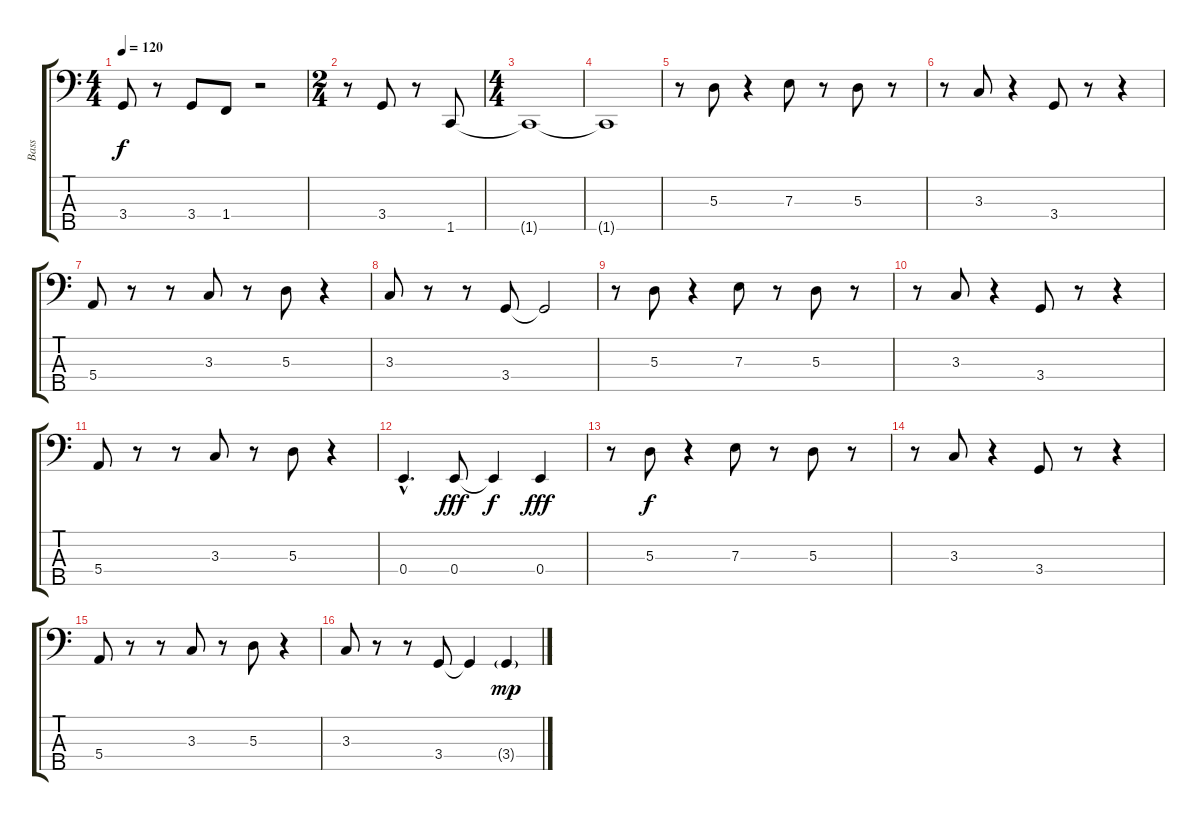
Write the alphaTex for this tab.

\track ("Bass" "Bass") {instrument slapbass1}
\staff {score tabs}
\tuning (G2 D2 A1 E1 B0) {hide}
\ts (4 4)
\tempo 120
\clef f4
\ks c
3.4.8{dy f} r.8 3.4.8 1.4.8 r.2 |
\ts (2 4)
r.8 3.4.8 r.8 1.5.8 |
\ts (4 4)
1.5{t}.1 |
1.5{t}.1 |
r.8 5.3.8 r.4 7.3.8 r.8 5.3.8 r.8 |
r.8 3.3.8 r.4 3.4.8 r.8 r.4 |
5.4.8 r.8 r.8 3.3.8 r.8 5.3.8 r.4 |
3.3.8 r.8 r.8 3.4.8 3.4{t}.2 |
r.8 5.3.8 r.4 7.3.8 r.8 5.3.8 r.8 |
r.8 3.3.8 r.4 3.4.8 r.8 r.4 |
5.4.8 r.8 r.8 3.3.8 r.8 5.3.8 r.4 |
0.4{hac}.4{d} 0.4.8{dy fff} 0.4{t}.4{dy f} 0.4.4{dy fff} |
r.8 5.3.8{dy f} r.4 7.3.8 r.8 5.3.8 r.8 |
r.8 3.3.8 r.4 3.4.8 r.8 r.4 |
5.4.8 r.8 r.8 3.3.8 r.8 5.3.8 r.4 |
3.3.8 r.8 r.8 3.4.8 3.4{t}.4 3.4{ss g}.4{dy mp}
